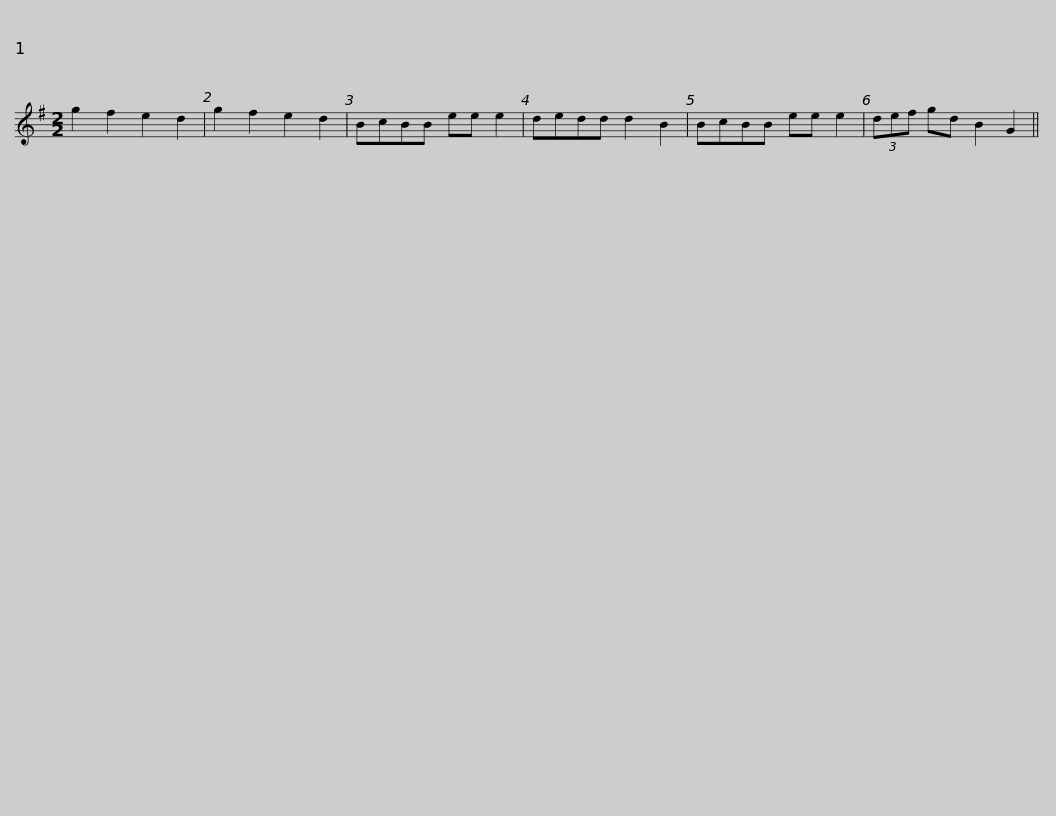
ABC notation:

X:1
L:1/8
M:2/2
I:linebreak $
K:G
V:1 treble
V:1
 g2 f2 e2 d2 | g2 f2 e2 d2 | BcBB ee e2 | dedd d2 B2 | BcBB ee e2 | %5
 (3def gd B2 G2 || %6
